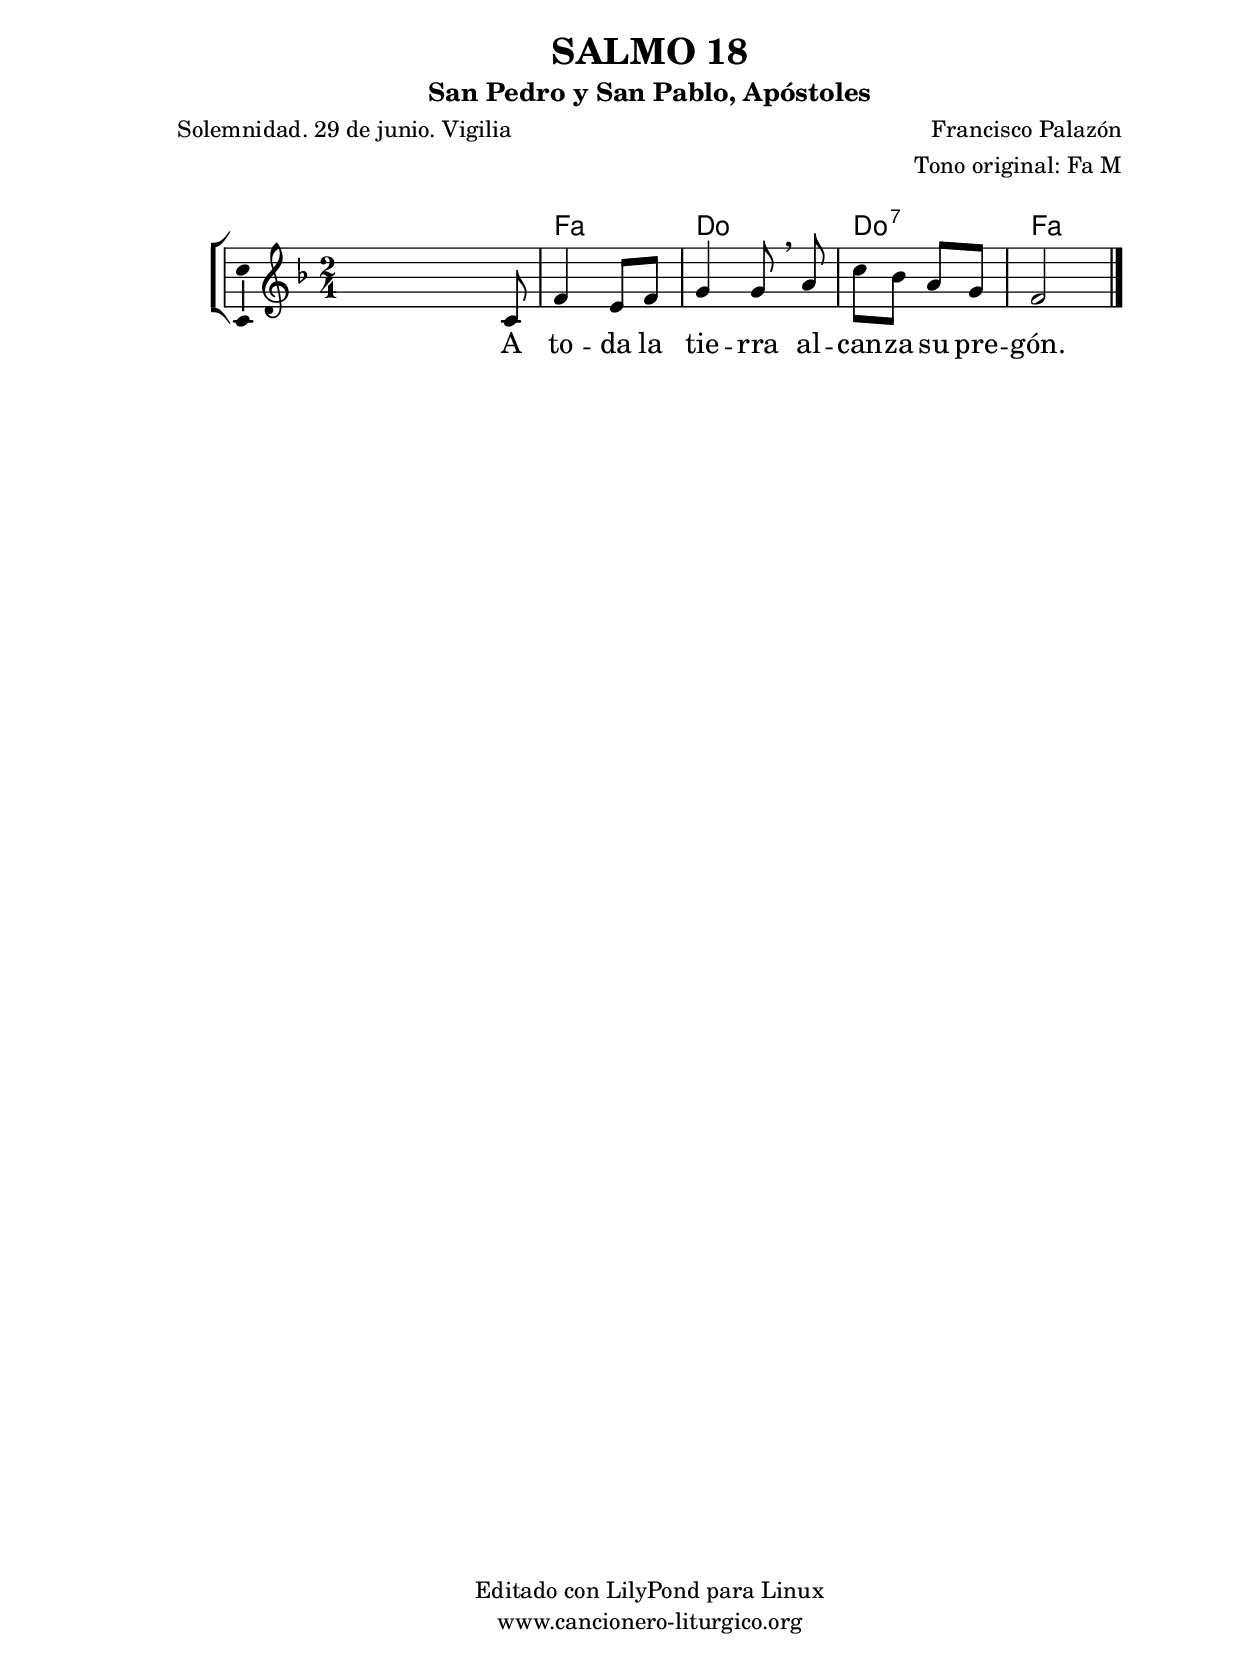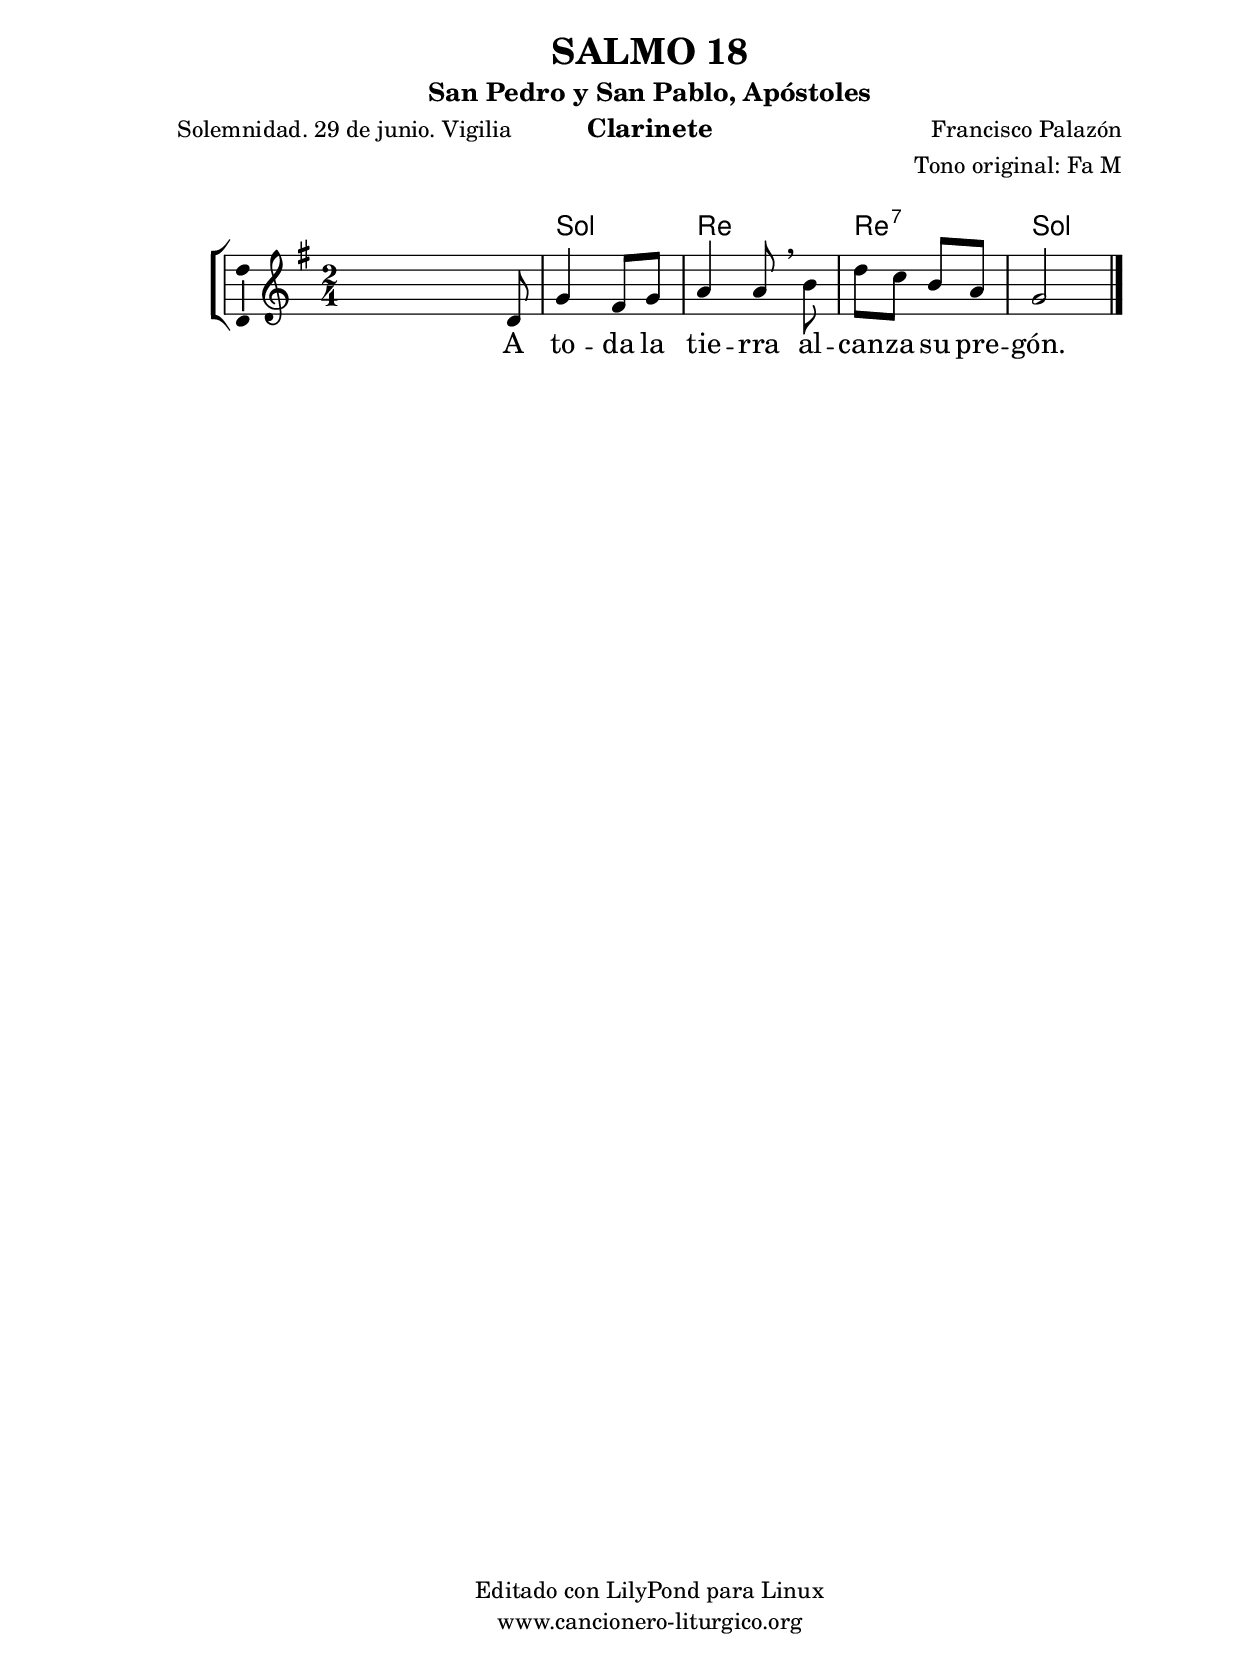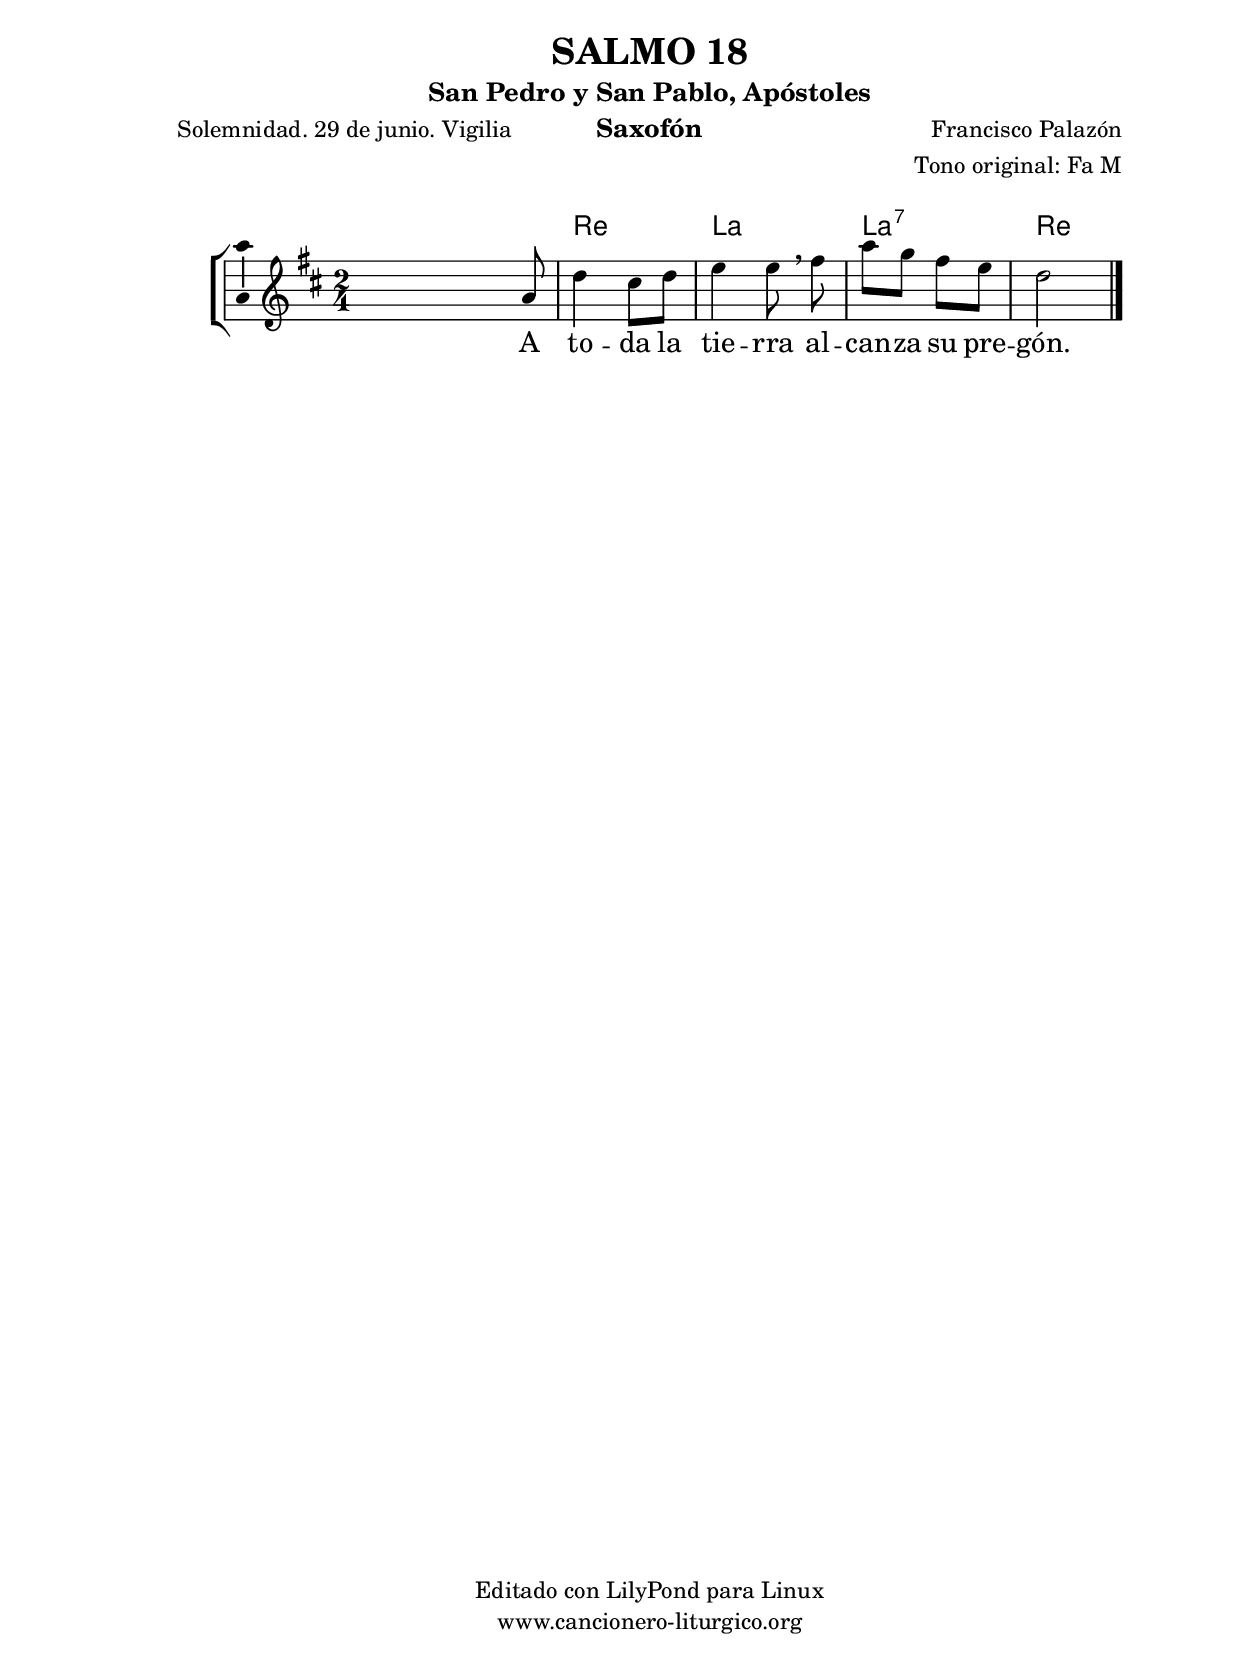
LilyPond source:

%
%para convertir .midi en .wav:
%timidity filename.midi -Ow -o finename.wav
%
%
%Para convertir de .wav a .mp3:
%lame -h -m j filename.wav
%
%
%para escuchar el midi:
%timidity nombrefichero.midi
%


%versión de lilypond para la que se ha escrito esta partitura:
\version "2.16.0"

	%Tamaño papel
	#(set-default-paper-size "a4")
	%Tamaño partitura
	#(set-global-staff-size 20)
	%No responde al pulsar sobre una nota
	#(ly:set-option 'point-and-click #f)

%parámetros del encabezamiento:
\header {
	title = "SALMO 18"
	subtitle = "San Pedro y San Pablo, Apóstoles"
	composer = "Francisco Palazón"
	poet = "Solemnidad. 29 de junio. Vigilia"
	meter = ""
	arranger = "Tono original: Fa M"
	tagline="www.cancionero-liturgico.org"
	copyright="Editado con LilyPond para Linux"
	tiempo = ""
	usos = "Salmo"
	letra = "A toda la tierra alcanza su pregón."
	}

%parámetros asociados al papel:
\paper  {
	oddHeaderMarkup = \markup {\fill-line { \on-the-fly #not-first-page \fromproperty #'header:title \on-the-fly #not-first-page \fromproperty #'header:composer }}
	evenHeaderMarkup = \markup {\fill-line { \fromproperty #'header:composer \fromproperty #'header:title }}
	#(set-paper-size "a4")
	print-page-number = ##f
	first-page-number = 1
	print-first-page-number = ##f
%	head-separation = 3.0 \cm
	top-margin = 2.0 \cm
	bottom-margin = 0.5\cm
%%%	bottom-margin = -1.0\cm
	left-margin = 3.0 \cm
	line-width = 16.0 \cm 
	indent = 8\mm
	interscoreline = 2.\mm
	between-system-space = 15\mm
%	para que las partituras no llenen la hoja:
	ragged-bottom = ##t
%	idem para la última hoja:
	ragged-last-bottom = ##f
%	para que las partituras llenen el ancho del papel:
	ragged-last = ##f
	after-title-space = 2.5 \cm
%page-count=1
%system-count=8

	%Flexible Vertical Spacing
%	markup-markup-spacing =
%	#'((basic-distance . 15) (minimum-distance . 15) (padding . 3))
	markup-system-spacing =
	#'((basic-distance . 15) (minimum-distance . 15) (padding . 3))
	system-system-spacing =
	#'((basic-distance . 15) (minimum-distance . 15) (padding . 3))
	score-system-spacing =
	#'((basic-distance . 15) (minimum-distance . 15) (padding . 5))
%	top-system-spacing = % header
%	#'((basic-distance . 8) (minimum-distance . 0) (padding . 3))
%	top-markup-spacing =
%	#'((basic-distance . 20) (minimum-distance . 20) (padding . 3))
	last-bottom-spacing = % footer
	#'((basic-distance . 5) (minimum-distance . 5) (padding . 3))
%	score-markup-spacing =
%	#'((basic-distance . 16) (minimum-distance . 13) (padding . 3))

	}


%parámetros que afectan a toda la partitura:
global =  {
	%clave de sol (G):
	\clef G
	%armadura:
%	\transpose aes g
	\key f \major
	\tempo 4=100
	\set Score.tempoHideNote = ##t
	}


acordes = {
	\italianChords
	\chordmode {
%	\transpose aes g
{

s2
f2 c c:7 f

	}
	}
}

melodia = 
%	\transpose aes g
{
	\relative c'{

\time 2/4
s4 s8 c8
f4 e8 f
g4 g8 \breathe a8
c8 bes a g
f2

	\bar "|."
	}
	}


texto = \lyricmode {
A to -- da la tie -- rra al -- can -- za su pre -- gón.
	}


acordesStaff = \context ChordNames = acordesStaff <<
	\set chordChanges = ##t
	\acordes
	>>


vozStaff = \context Voice = vozStaff
\with {\consists "Ambitus_engraver"}
<<
%	\set Staff.instrumentName = ""
%	\set Staff.shortInstrumentName = ""
%	\set Staff.midiInstrument = #"clarinet"
%	\set Staff.midiInstrument = #"cello"
%	\set Staff.midiInstrument = #"flute"
	\set Staff.midiInstrument = #"electric guitar (jazz)"
%	\set Staff.midiInstrument = #"english horn"
%	\set Staff.midiInstrument = #"violin"
%	\set Staff.midiInstrument = #"glockenspiel"
	\set Staff.midiMinimumVolume = #0.7
	\set Staff.midiMaximumVolume = #0.9
	\global
	\melodia
	>>


textoStaff = \context Lyrics = textoStaff <<
	\lyricsto vozStaff \texto
	>>

\book {
	\score {
		\context ChoirStaff {
			\override StaffGroup.SystemStartBracket #'collapse-height = #1
			\override Score.SystemStartBar #'collapse-height = #1
			<<
			\acordesStaff
			\vozStaff
			\textoStaff
			>>
			}
		\layout {
	    		\context {
				\Lyrics
				\override LyricText #'font-size = #2
				}
	   		 \context {
				\Score
				%fontSize = #3
				\override StaffSymbol #'staff-space = #(magstep +3)
				%\override Beam #'thickness = #0.55
				%\override SpacingSpanner #'spacing-increment = #1.0
				%\override Slur #'height-limit = #1.5
				}
			}
		}
	\score {
		\unfoldRepeats
		\context ChoirStaff {
			<<
			\acordesStaff
			\vozStaff
			>>
			}
		\midi {
	  		\context {
	  			\Score
				tempoWholesPerMinute = #(ly:make-moment 70 4)
				}
			}
		}
	}

%Partitura para clarinete
#(define output-suffix "C")
\book {
	\header{
		instrument = "Clarinete"
		}
	\score {
		\context ChoirStaff {
			\override StaffGroup.SystemStartBracket #'collapse-height = #1
			\override Score.SystemStartBar #'collapse-height = #1
\transpose c d
			<<
			\acordesStaff
			\vozStaff
			\textoStaff
			>>
			}
		\layout {
	    		\context {
				\Lyrics
				\override LyricText #'font-size = #2
				}
	   		 \context {
				\Score
				%fontSize = #3
				\override StaffSymbol #'staff-space = #(magstep +3)
				%\override Beam #'thickness = #0.55
				%\override SpacingSpanner #'spacing-increment = #1.0
				%\override Slur #'height-limit = #1.5
				}
			}
		}
	}

%Partitura para saxofón
#(define output-suffix "S")
\book {
	\header{
		instrument = "Saxofón"
		}
	\score {
		\context ChoirStaff {
			\override StaffGroup.SystemStartBracket #'collapse-height = #1
			\override Score.SystemStartBar #'collapse-height = #1
\transpose c a
			<<
			\acordesStaff
			\vozStaff
			\textoStaff
			>>
			}
		\layout {
	    		\context {
				\Lyrics
				\override LyricText #'font-size = #2
				}
	   		 \context {
				\Score
				%fontSize = #3
				\override StaffSymbol #'staff-space = #(magstep +3)
				%\override Beam #'thickness = #0.55
				%\override SpacingSpanner #'spacing-increment = #1.0
				%\override Slur #'height-limit = #1.5
				}
			}
		}
	}

